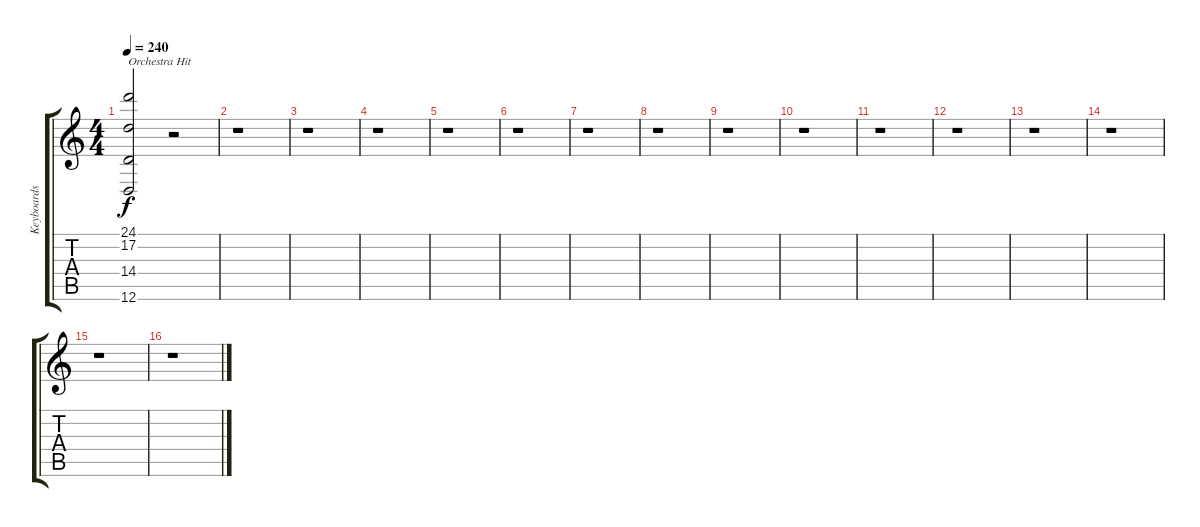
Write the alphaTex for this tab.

\track ("Keyboards" "Keyboards") {instrument orchestralharp}
\staff {score tabs}
\tuning (D4 A3 F3 C3 G2 D2) {hide}
\ts (4 4)
\tempo 240
\clef g2
\ks c
(24.1 17.2 14.4 12.6).2{txt "Orchestra Hit" dy f instrument orchestrahit} r.2{instrument orchestralharp} |
r.1 |
r.1 |
r.1 |
r.1 |
r.1 |
r.1 |
r.1 |
r.1 |
r.1 |
r.1 |
r.1 |
r.1 |
r.1 |
r.1 |
r.1
